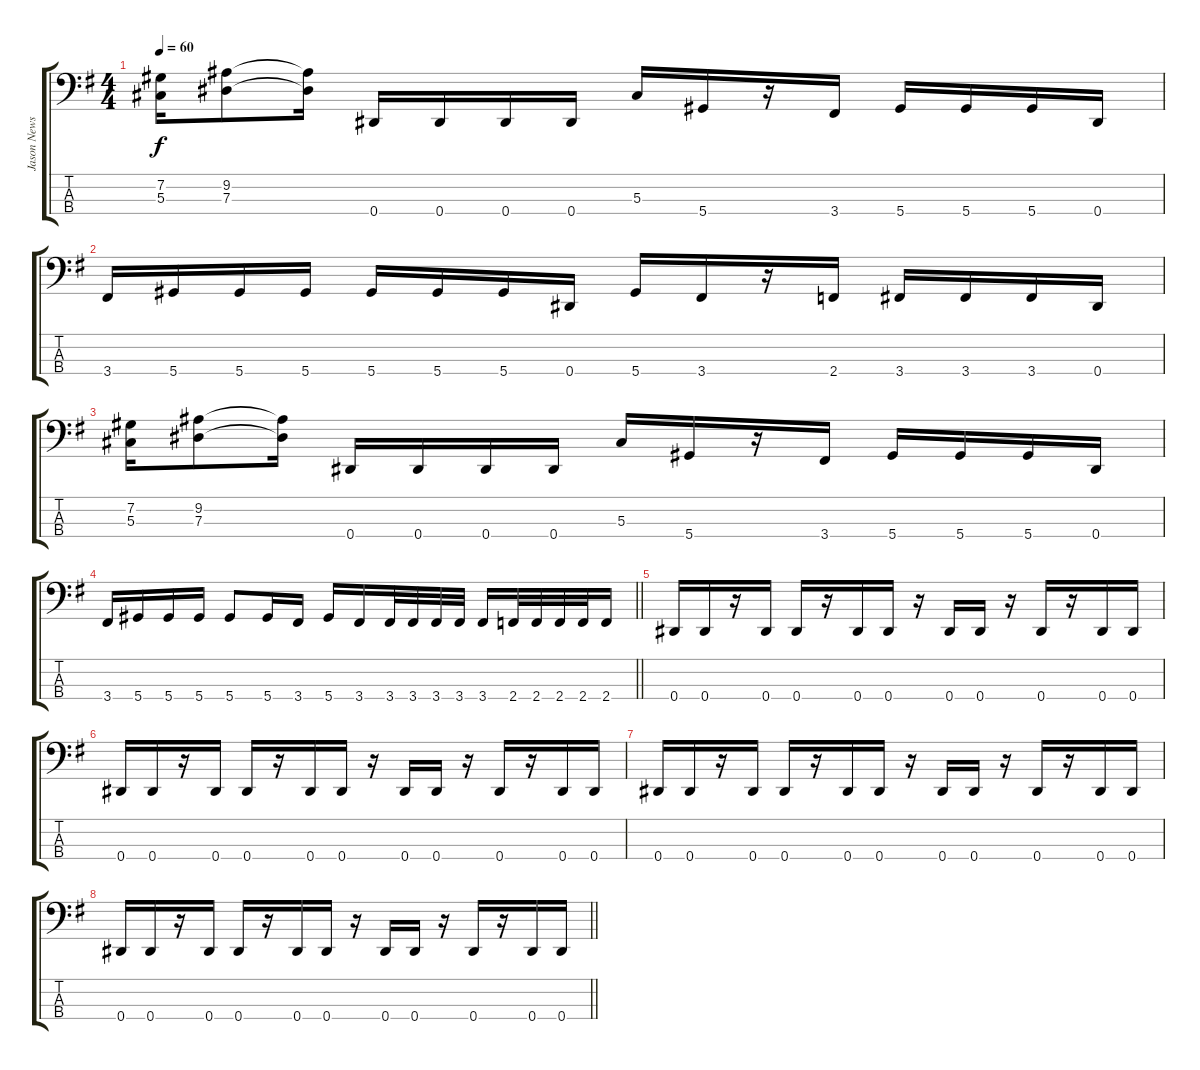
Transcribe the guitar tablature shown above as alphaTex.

\track ("Jason Newsted [Bass]" "Jason News") {instrument electricbassfinger}
\staff {score tabs}
\tuning (Gb2 Db2 Ab1 Eb1) {hide}
\ts (4 4)
\tempo 60
\clef f4
\ks g
(7.2 5.3).16{dy f} (9.2 7.3).8 (9.2{t} 7.3{t}).16 0.4.16 0.4.16 0.4.16 0.4.16 5.3.16 5.4.16 r.16 3.4.16 5.4.16 5.4.16 5.4.16 0.4.16 |
3.4.16 5.4.16 5.4.16 5.4.16 5.4.16 5.4.16 5.4.16 0.4.16 5.4.16 3.4.16 r.16 2.4.16 3.4.16 3.4.16 3.4.16 0.4.16 |
(7.2 5.3).16 (9.2 7.3).8 (9.2{t} 7.3{t}).16 0.4.16 0.4.16 0.4.16 0.4.16 5.3.16 5.4.16 r.16 3.4.16 5.4.16 5.4.16 5.4.16 0.4.16 |
\barLineRight lightlight
3.4.16 5.4.16 5.4.16 5.4.16 5.4.8 5.4.16 3.4.16 5.4.16 3.4.16 3.4.32 3.4.32 3.4.32 3.4.32 3.4.16 2.4.32 2.4.32 2.4.32 2.4.32 2.4.16 |
\section ("" "")
0.4.16 0.4.16 r.16 0.4.16 0.4.16 r.16 0.4.16 0.4.16 r.16 0.4.16 0.4.16 r.16 0.4.16 r.16 0.4.16 0.4.16 |
0.4.16 0.4.16 r.16 0.4.16 0.4.16 r.16 0.4.16 0.4.16 r.16 0.4.16 0.4.16 r.16 0.4.16 r.16 0.4.16 0.4.16 |
0.4.16 0.4.16 r.16 0.4.16 0.4.16 r.16 0.4.16 0.4.16 r.16 0.4.16 0.4.16 r.16 0.4.16 r.16 0.4.16 0.4.16 |
\barLineRight lightlight
0.4.16 0.4.16 r.16 0.4.16 0.4.16 r.16 0.4.16 0.4.16 r.16 0.4.16 0.4.16 r.16 0.4.16 r.16 0.4.16 0.4.16
